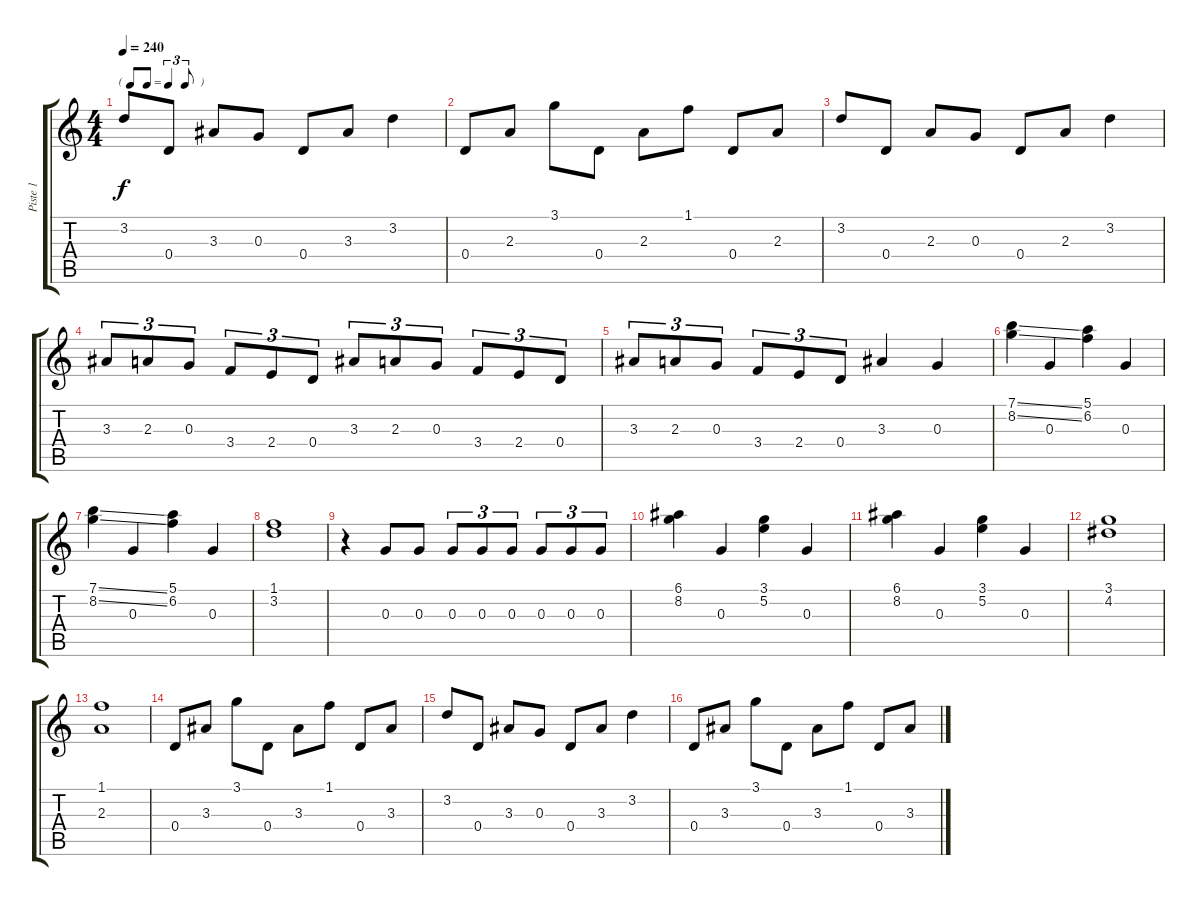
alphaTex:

\track ("Piste 1" "Piste 1") {instrument acousticguitarnylon}
\staff {score tabs}
\tuning (E4 B3 G3 D3 A2 E2) {hide}
\ts (4 4)
\tf triplet8th
\tempo 240
\clef g2
\ks c
3.2.8{dy f} 0.4.8 3.3.8 0.3.8 0.4.8 3.3.8 3.2.4 |
0.4.8 2.3.8 3.1.8 0.4.8 2.3.8 1.1.8 0.4.8 2.3.8 |
3.2.8 0.4.8 2.3.8 0.3.8 0.4.8 2.3.8 3.2.4 |
3.3.8{tu (3 2)} 2.3.8{tu (3 2)} 0.3.8{tu (3 2)} 3.4.8{tu (3 2)} 2.4.8{tu (3 2)} 0.4.8{tu (3 2)} 3.3.8{tu (3 2)} 2.3.8{tu (3 2)} 0.3.8{tu (3 2)} 3.4.8{tu (3 2)} 2.4.8{tu (3 2)} 0.4.8{tu (3 2)} |
3.3.8{tu (3 2)} 2.3.8{tu (3 2)} 0.3.8{tu (3 2)} 3.4.8{tu (3 2)} 2.4.8{tu (3 2)} 0.4.8{tu (3 2)} 3.3.4 0.3.4 |
(7.1{ss} 8.2{ss}).4 0.3.4 (5.1 6.2).4 0.3.4 |
(7.1{ss} 8.2{ss}).4 0.3.4 (5.1 6.2).4 0.3.4 |
(1.1 3.2).1 |
r.4 0.3.8 0.3.8 0.3.8{tu (3 2)} 0.3.8{tu (3 2)} 0.3.8{tu (3 2)} 0.3.8{tu (3 2)} 0.3.8{tu (3 2)} 0.3.8{tu (3 2)} |
(6.1 8.2).4 0.3.4 (3.1 5.2).4 0.3.4 |
(6.1 8.2).4 0.3.4 (3.1 5.2).4 0.3.4 |
(3.1 4.2).1 |
(1.1 2.3).1 |
0.4.8 3.3.8 3.1.8 0.4.8 3.3.8 1.1.8 0.4.8 3.3.8 |
3.2.8 0.4.8 3.3.8 0.3.8 0.4.8 3.3.8 3.2.4 |
0.4.8 3.3.8 3.1.8 0.4.8 3.3.8 1.1.8 0.4.8 3.3.8
